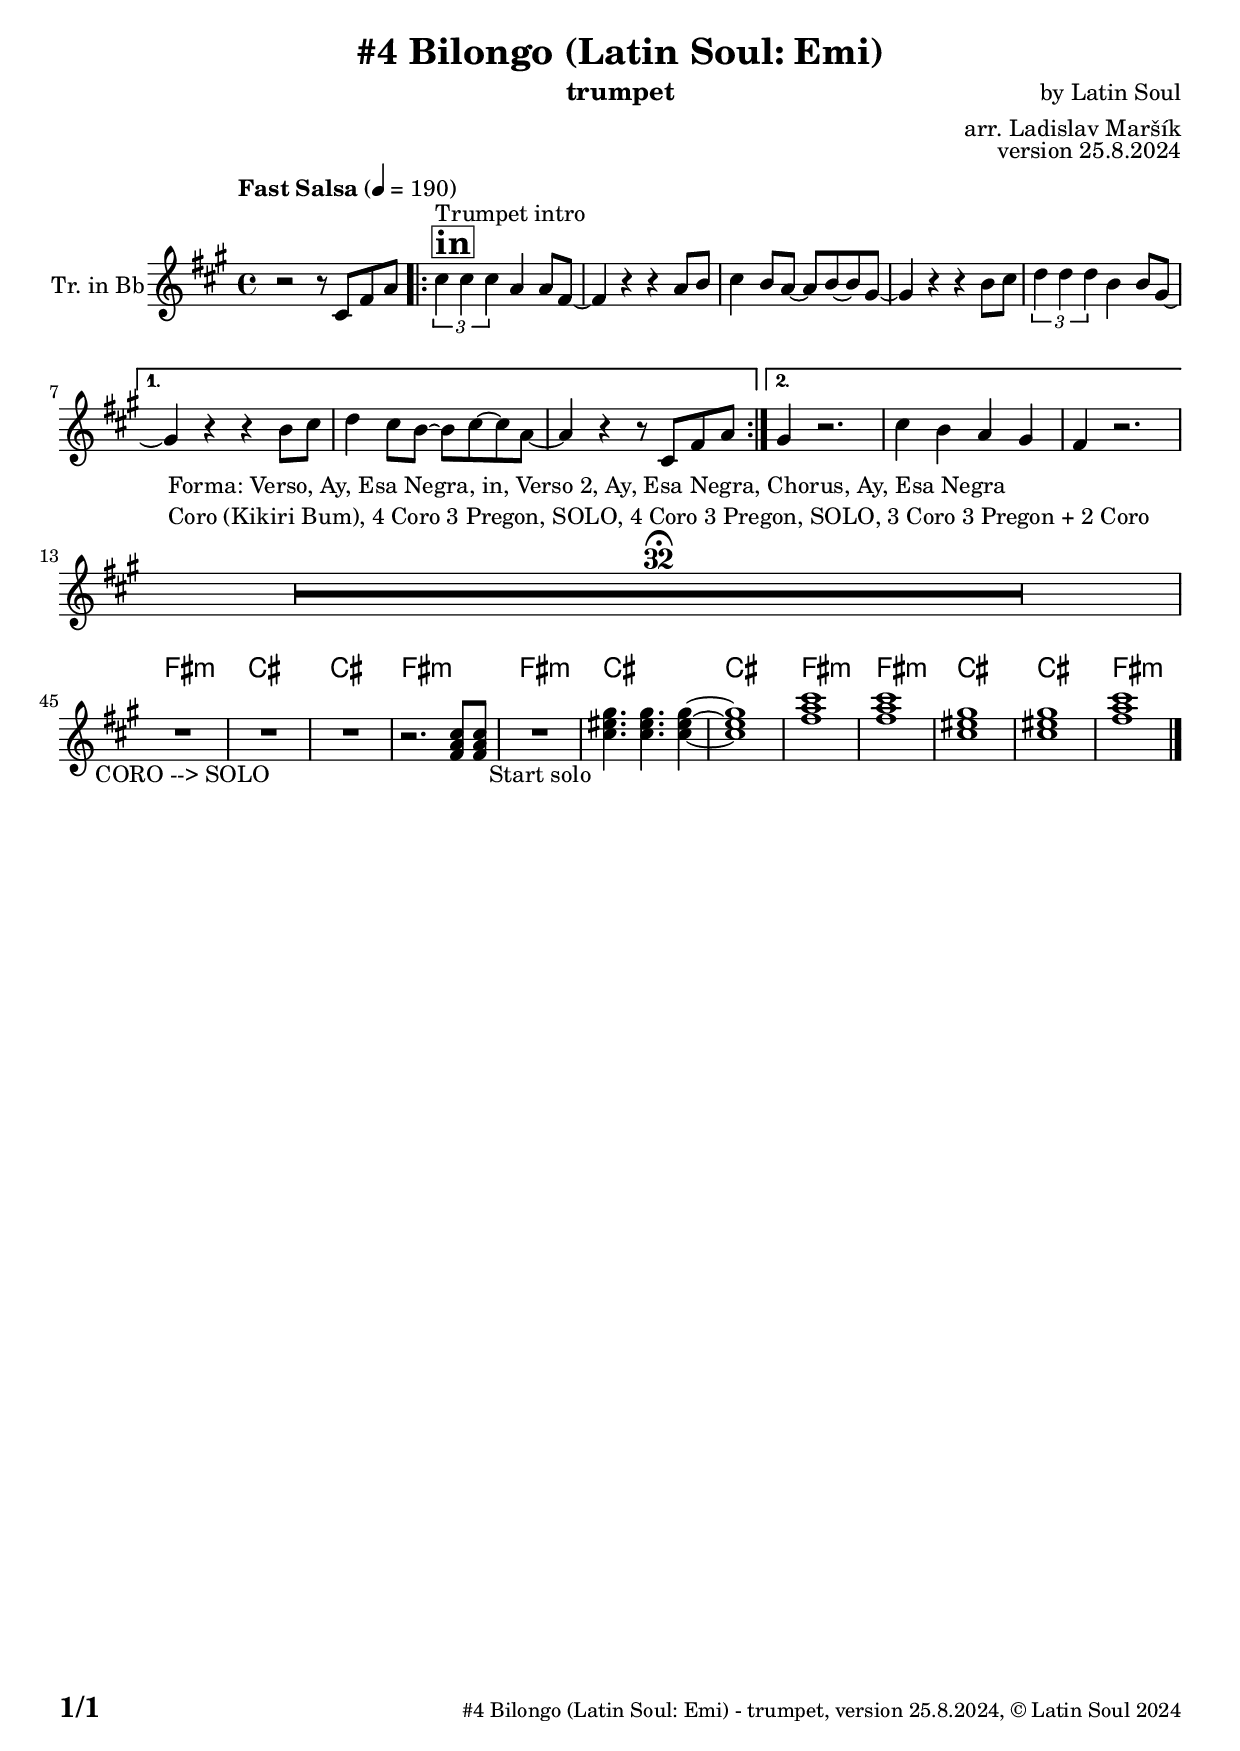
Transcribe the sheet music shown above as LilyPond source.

\version "2.24.4"

% Sheet revision 2022_09

\header {
  title = "#4 Bilongo (Latin Soul: Emi)"
  instrument = "trumpet"
  composer = "by Latin Soul"
  arranger = "arr. Ladislav Maršík"
  opus = "version 25.8.2024"
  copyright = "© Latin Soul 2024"
}

inst =
#(define-music-function
  (string)
  (string?)
  #{ <>^\markup \abs-fontsize #16 \bold \box #string #})

makePercent = #(define-music-function (note) (ly:music?)
                 (make-music 'PercentEvent 'length (ly:music-length note)))

#(define (test-stencil grob text)
   (let* ((orig (ly:grob-original grob))
          (siblings (ly:spanner-broken-into orig)) ; have we been split?
          (refp (ly:grob-system grob))
          (left-bound (ly:spanner-bound grob LEFT))
          (right-bound (ly:spanner-bound grob RIGHT))
          (elts-L (ly:grob-array->list (ly:grob-object left-bound 'elements)))
          (elts-R (ly:grob-array->list (ly:grob-object right-bound 'elements)))
          (break-alignment-L
           (filter
            (lambda (elt) (grob::has-interface elt 'break-alignment-interface))
            elts-L))
          (break-alignment-R
           (filter
            (lambda (elt) (grob::has-interface elt 'break-alignment-interface))
            elts-R))
          (break-alignment-L-ext (ly:grob-extent (car break-alignment-L) refp X))
          (break-alignment-R-ext (ly:grob-extent (car break-alignment-R) refp X))
          (num
           (markup text))
          (num
           (if (or (null? siblings)
                   (eq? grob (car siblings)))
               num
               (make-parenthesize-markup num)))
          (num (grob-interpret-markup grob num))
          (num-stil-ext-X (ly:stencil-extent num X))
          (num-stil-ext-Y (ly:stencil-extent num Y))
          (num (ly:stencil-aligned-to num X CENTER))
          (num
           (ly:stencil-translate-axis
            num
            (+ (interval-length break-alignment-L-ext)
               (* 0.5
                  (- (car break-alignment-R-ext)
                     (cdr break-alignment-L-ext))))
            X))
          (bracket-L
           (markup
            #:path
            0.1 ; line-thickness
            `((moveto 0.5 ,(* 0.5 (interval-length num-stil-ext-Y)))
              (lineto ,(* 0.5
                          (- (car break-alignment-R-ext)
                             (cdr break-alignment-L-ext)
                             (interval-length num-stil-ext-X)))
                      ,(* 0.5 (interval-length num-stil-ext-Y)))
              (closepath)
              (rlineto 0.0
                       ,(if (or (null? siblings) (eq? grob (car siblings)))
                            -1.0 0.0)))))
          (bracket-R
           (markup
            #:path
            0.1
            `((moveto ,(* 0.5
                          (- (car break-alignment-R-ext)
                             (cdr break-alignment-L-ext)
                             (interval-length num-stil-ext-X)))
                      ,(* 0.5 (interval-length num-stil-ext-Y)))
              (lineto 0.5
                      ,(* 0.5 (interval-length num-stil-ext-Y)))
              (closepath)
              (rlineto 0.0
                       ,(if (or (null? siblings) (eq? grob (last siblings)))
                            -1.0 0.0)))))
          (bracket-L (grob-interpret-markup grob bracket-L))
          (bracket-R (grob-interpret-markup grob bracket-R))
          (num (ly:stencil-combine-at-edge num X LEFT bracket-L 0.4))
          (num (ly:stencil-combine-at-edge num X RIGHT bracket-R 0.4)))
     num))

#(define-public (Measure_attached_spanner_engraver context)
   (let ((span '())
         (finished '())
         (event-start '())
         (event-stop '()))
     (make-engraver
      (listeners ((measure-counter-event engraver event)
                  (if (= START (ly:event-property event 'span-direction))
                      (set! event-start event)
                      (set! event-stop event))))
      ((process-music trans)
       (if (ly:stream-event? event-stop)
           (if (null? span)
               (ly:warning "You're trying to end a measure-attached spanner but you haven't started one.")
               (begin (set! finished span)
                 (ly:engraver-announce-end-grob trans finished event-start)
                 (set! span '())
                 (set! event-stop '()))))
       (if (ly:stream-event? event-start)
           (begin (set! span (ly:engraver-make-grob trans 'MeasureCounter event-start))
             (set! event-start '()))))
      ((stop-translation-timestep trans)
       (if (and (ly:spanner? span)
                (null? (ly:spanner-bound span LEFT))
                (moment<=? (ly:context-property context 'measurePosition) ZERO-MOMENT))
           (ly:spanner-set-bound! span LEFT
                                  (ly:context-property context 'currentCommandColumn)))
       (if (and (ly:spanner? finished)
                (moment<=? (ly:context-property context 'measurePosition) ZERO-MOMENT))
           (begin
            (if (null? (ly:spanner-bound finished RIGHT))
                (ly:spanner-set-bound! finished RIGHT
                                       (ly:context-property context 'currentCommandColumn)))
            (set! finished '())
            (set! event-start '())
            (set! event-stop '()))))
      ((finalize trans)
       (if (ly:spanner? finished)
           (begin
            (if (null? (ly:spanner-bound finished RIGHT))
                (set! (ly:spanner-bound finished RIGHT)
                      (ly:context-property context 'currentCommandColumn)))
            (set! finished '())))
       (if (ly:spanner? span)
           (begin
            (ly:warning "I think there's a dangling measure-attached spanner :-(")
            (ly:grob-suicide! span)
            (set! span '())))))))

\layout {
  \context {
    \Staff
    \consists #Measure_attached_spanner_engraver
    \override MeasureCounter.font-encoding = #'latin1
    \override MeasureCounter.font-size = 0
    \override MeasureCounter.outside-staff-padding = 2
    \override MeasureCounter.outside-staff-horizontal-padding = #0
  }
}

repeatBracket = #(define-music-function
                  (parser location N note)
                  (number? ly:music?)
                  #{
                    \override Staff.MeasureCounter.stencil =
                    #(lambda (grob) (test-stencil grob #{ #(string-append(number->string N) "x") #} ))
                    \startMeasureCount
                    \repeat volta #N { $note }
                    \stopMeasureCount
                  #}
                  )

Trumpet = \new Voice
\transpose c d'
\relative c {
      \set Staff.instrumentName = \markup {
    \center-align { "Tr. in Bb" }
  }
  \set Staff.midiInstrument = "trumpet"
  \set Staff.midiMaximumVolume = #1.0

  \key e \minor
  \time 4/4
  \tempo "Fast Salsa" 4 = 190
  
  
  r2 r8 b e g |
           	  \inst "in"
    	s1*0 ^\markup { "Trumpet intro" }
  \repeat volta 2 {

  \tuplet 3/2 { b4 b b } g4 g8 e ~ |
  e4 r r g8 a |
  b4 a8 g ~ g a ~ a fis ~ |
  fis4 r r a8 b | 
  \tuplet 3/2 { c4 c c } a4 a8 fis ~ | \break
  }
  \alternative {
    {
  fis4 r r a8 b |
  c4 b8 a ~ a b ~ b g ~ |
  g4 r r8 b, e g
    }
    {
      fis4 r2. |
      b4 a g fis |
      e4 r2. | \break
    }
  }
   
   R1*32 \fermata ^\markup { \column { \line { "Forma: Verso, Ay, Esa Negra, in, Verso 2, Ay, Esa Negra, Chorus, Ay, Esa Negra " } \line { "Coro (Kikiri Bum), 4 Coro 3 Pregon, SOLO, 4 Coro 3 Pregon, SOLO, 3 Coro 3 Pregon + 2 Coro" } } } \break
   
      \chordmode {
   R1*3 _\markup { "CORO --> SOLO" }
   r2.
 e,8:m e,:m 
   R1 _\markup { "Start solo" } |
b,4. b,4. b,4 ~ |
 b,1  |
e1:m  |
e1:m  |
 b,1  |
  b,1  |
  e1:m  |
      }
    
      \label #'lastPage
    \bar "|."
}

Chords =
\transpose c d'
\chords {
  \set noChordSymbol = ""
  R1*44
  

  e1:m |
  b1 |
  b1 |
  e1:m |
  e1:m |
  b1 |
 b1  |
e1:m  |
  e1:m |
  b1 |
 b1  |
e1:m  |
}

\score {
  <<
    \Chords
    \compressMMRests \new Staff \with {
      \consists "Volta_engraver"
    }
    {
      \Trumpet
    }
  >>
  \layout {
    \context {
      \Score
      \remove "Volta_engraver"
    }
  }
}

\paper {
  system-system-spacing =
  #'((basic-distance . 14)
     (minimum-distance . 10)
     (padding . 1)
     (stretchability . 60))
  between-system-padding = #2
  bottom-margin = 5\mm

  print-first-page-number = ##t
  oddHeaderMarkup = \markup \fill-line { " " }
  evenHeaderMarkup = \markup \fill-line { " " }
  oddFooterMarkup = \markup {
    \fill-line {
      \bold \fontsize #2
      \concat { \fromproperty #'page:page-number-string "/" \page-ref #'lastPage "0" "?" }

      \fontsize #-1
      \concat { \fromproperty #'header:title " - " \fromproperty #'header:instrument ", " \fromproperty #'header:opus ", " \fromproperty #'header:copyright }
    }
  }
  evenFooterMarkup = \markup {
    \fill-line {
      \fontsize #-1
      \concat { \fromproperty #'header:title " - " \fromproperty #'header:instrument ", " \fromproperty #'header:opus ", " \fromproperty #'header:copyright }

      \bold \fontsize #2
      \concat { \fromproperty #'page:page-number-string "/" \page-ref #'lastPage "0" "?" }
    }
  }
}